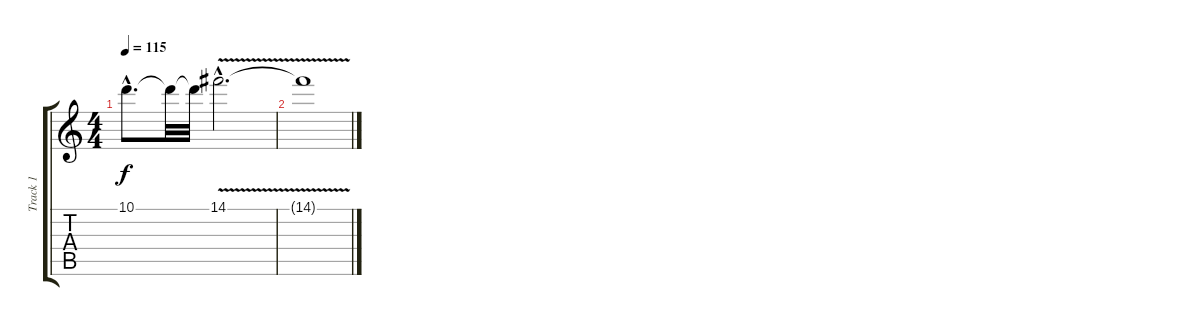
\track ("Track 1" "Track 1") {instrument acousticguitarnylon}
\staff {score tabs}
\tuning (E4 B3 G3 D3 A2 E2) {hide}
\ts (4 4)
\tempo 115
\clef g2
\ks c
10.1{hac t}.8{d dy f} 10.1{t}.32 10.1{t}.32 14.1{v hac}.2{d} |
14.1{t}.1
